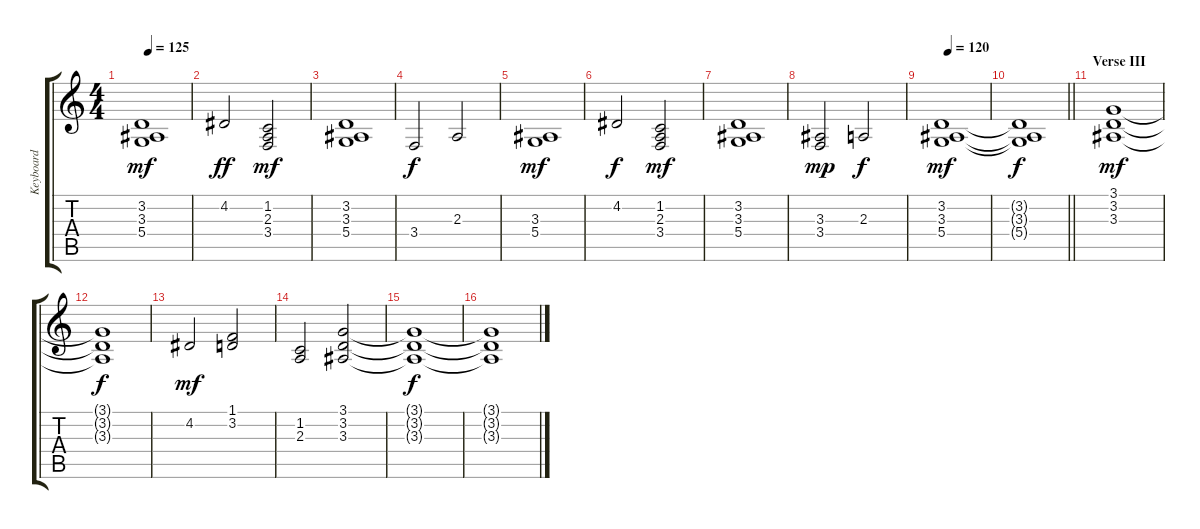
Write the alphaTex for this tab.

\track ("Keyboard" "Keyboard") {instrument pad2warm}
\staff {score tabs}
\tuning (E4 B3 G3 D3 A2 E2) {hide}
\ts (4 4)
\tempo 125
\clef g2
\ks c
(3.2 3.3 5.4).1{dy mf} |
4.2.2{dy ff} (1.2 2.3 3.4).2{dy mf} |
(3.2 3.3 5.4).1 |
3.4.2{dy f} 2.3.2 |
(3.3 5.4).1{dy mf} |
4.2.2{dy f} (1.2 2.3 3.4).2{dy mf} |
(3.2 3.3 5.4).1 |
(3.3 3.4).2{dy mp} 2.3.2{dy f} |
\tempo 120
(3.2 3.3 5.4).1{dy mf} |
\barLineRight lightlight
(3.2{t} 3.3{t} 5.4{t}).1{dy f} |
\section ("" "Verse III")
(3.1 3.2 3.3).1{dy mf} |
(3.1{t} 3.2{t} 3.3{t}).1{dy f} |
4.2.2{dy mf} (1.1 3.2).2 |
(1.2 2.3).2 (3.1 3.2 3.3).2 |
(3.1{t} 3.2{t} 3.3{t}).1{dy f} |
(3.1{t} 3.2{t} 3.3{t}).1
